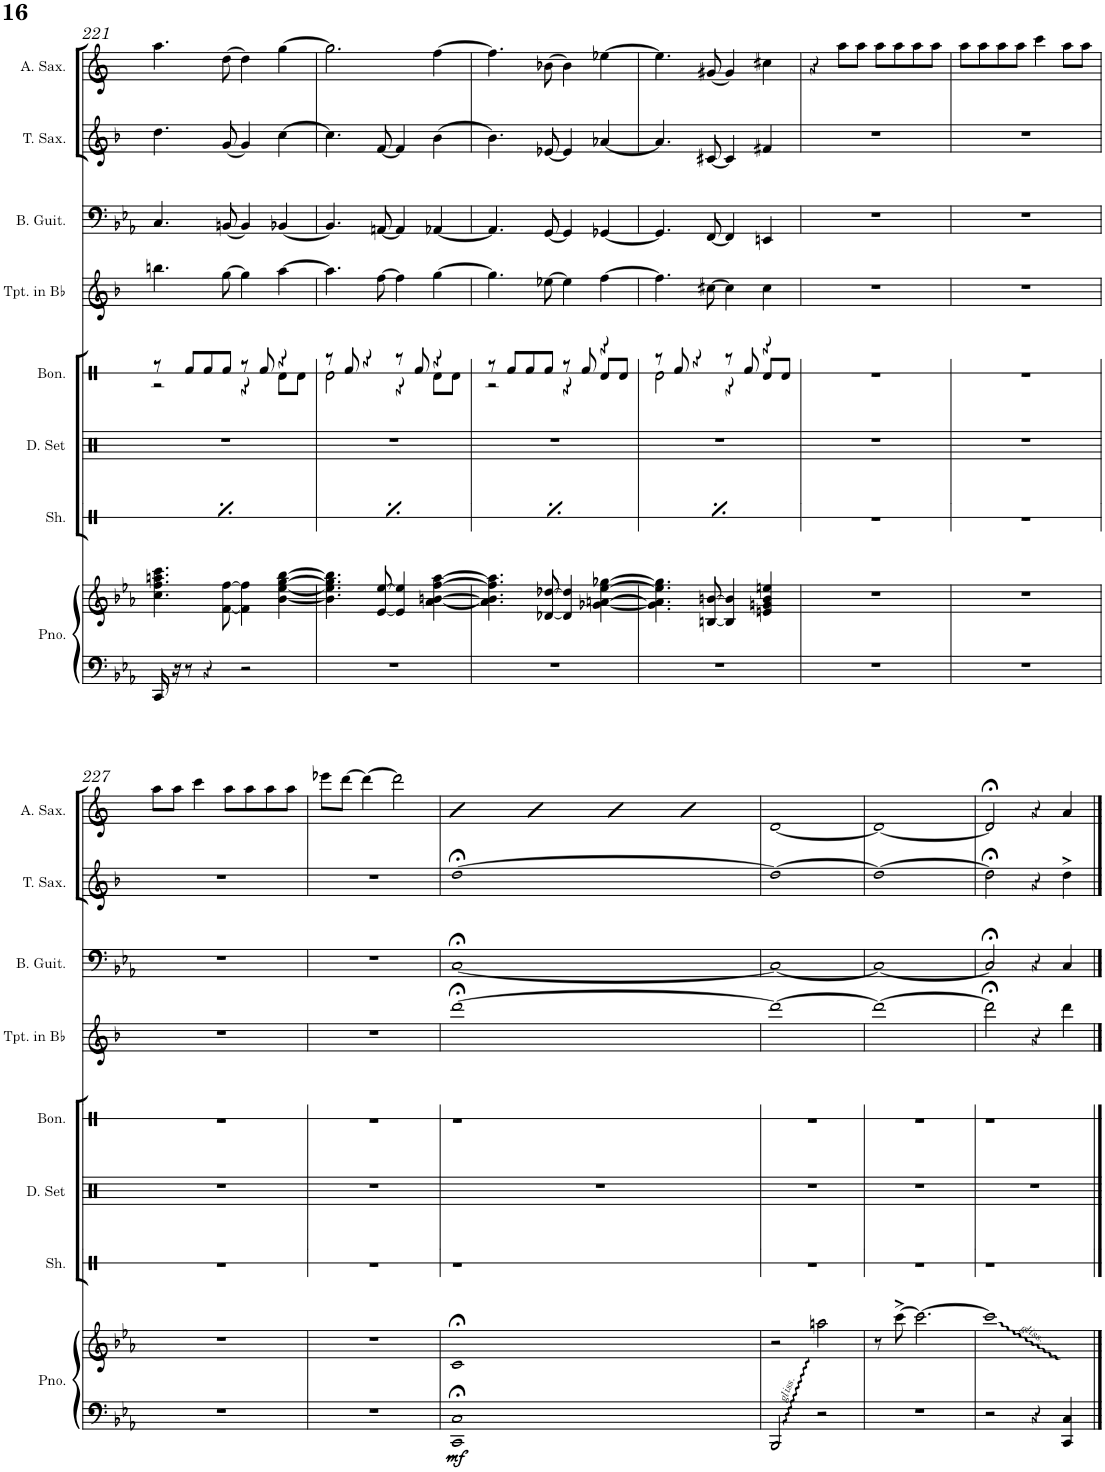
**kern	**kern	**dynam	**kern	**kern	**kern	**kern	**kern	**kern	**kern
*part8	*part8	*part8	*part7	*part6	*part5	*part4	*part3	*part2	*part1
*staff9	*staff8	*staff8/9	*staff7	*staff6	*staff5	*staff4	*staff3	*staff2	*staff1
*I"Piano	*	*	*I"Shaker	*I"Drumset	*I"Bongos	*I"Trumpet in Bb	*I"Bass Guitar	*I"Tenor Saxophone	*I"Alto Saxophone
*I'Pno.	*	*	*I'Sh.	*I'D. Set	*I'Bon.	*I'Tpt. in Bb	*I'B. Guit.	*I'T. Sax.	*I'A. Sax.
!!LO:PB:g=z
*clefF4	*clefG2	*	*clefX	*clefX	*clefX	*clefG2	*clefF4	*clefG2	*clefG2
*	*	*	*	*	*	*Trd1c2	*Trd7c12	*Trd8c14	*Trd5c9
*k[b-e-a-]	*k[b-e-a-]	*	*k[]	*k[]	*k[]	*k[b-]	*k[b-e-a-]	*k[b-]	*k[]
*M4/4	*M4/4	*	*M4/4	*M4/4	*M4/4	*M4/4	*M4/4	*M4/4	*M4/4
=221	=221	=221	=221	=221	=221	=221	=221	=221	=221
*	*	*	*	*	*^	*	*	*	*
16CC/	4.cc\ 4.ff\ 4.aan\ 4.ccc\	.	4Re/	1r	8r	2r	4.bbn\	4.C/	4.dd\	4.aa\
16r	.	.	.	.	.	.	.	.	.	.
8r	.	.	.	.	8Rf/L	.	.	.	.	.
4r	.	.	8Re/L	.	8Rf/	.	.	.	.	.
.	[8f\ [8ff\	.	8Re/J	.	8Rf/J	.	[8gg\	[8BBn/	[8g/	[8dd\
2r	4f\] 4ff\]	.	4Re/	.	8r	4r	4gg\]	4BB/]	4g/]	4dd\]
.	.	.	.	.	8Rf/	.	.	.	.	.
.	[4b-\ [4ee-\ [4gg\ [4bb-\	.	8Re/L	.	4r	8Rd\L	[4aa\	[4BB-X/	[4cc\	[4gg\
.	.	.	8Re/J	.	.	8Rd\J	.	.	.	.
=222	=222	=222	=222	=222	=222	=222	=222	=222	=222	=222
1r	4.b-\] 4.ee-\] 4.gg\] 4.bb-\]	.	4Re/	1r	8r	2Rd\	4.aa\]	4.BB-/]	4.cc\]	2.gg\]
.	.	.	.	.	8Rf/	.	.	.	.	.
.	.	.	8Re/L	.	4r	.	.	.	.	.
.	[8e-/ [8ee-/	.	8Re/J	.	.	.	[8ff\	[8AAn/	[8f/	.
.	4e-/] 4ee-/]	.	4Re/	.	8r	4r	4ff\]	4AA/]	4f/]	.
.	.	.	.	.	8Rf/	.	.	.	.	.
.	[4a-\ [4bn\ [4ff\ [4aa-\	.	8Re/L	.	4r	8Rd\L	[4gg\	[4AA-X/	[4b-\	[4ff\
.	.	.	8Re/J	.	.	8Rd\J	.	.	.	.
=223	=223	=223	=223	=223	=223	=223	=223	=223	=223	=223
1r	4.a-\] 4.b\] 4.ff\] 4.aa-\]	.	4Re/	1r	8r	2r	4.gg\]	4.AA-/]	4.b-\]	4.ff\]
.	.	.	.	.	8Rf/L	.	.	.	.	.
.	.	.	8Re/L	.	8Rf/	.	.	.	.	.
.	[8d-X/ [8dd-X/	.	8Re/J	.	8Rf/J	.	[8ee-X\	[8GG/	[8e-X/	[8b-X\
.	4d-/] 4dd-/]	.	4Re/	.	8r	4r	4ee-\]	4GG/]	4e-/]	4b-\]
.	.	.	.	.	8Rf/	.	.	.	.	.
.	[4g-X\ [4an\ [4ee-\ [4gg-X\	.	8Re/L	.	4r	8Rd/L	[4ff\	[4GG-X/	[4a-X/	[4ee-X\
.	.	.	8Re/J	.	.	8Rd/J	.	.	.	.
=224	=224	=224	=224	=224	=224	=224	=224	=224	=224	=224
1r	4.g-\] 4.a\] 4.ee-\] 4.gg-\]	.	4Re/	1r	8r	2Rd\	4.ff\]	4.GG-/]	4.a-/]	4.ee-\]
.	.	.	.	.	8Rf/	.	.	.	.	.
.	.	.	8Re/L	.	4r	.	.	.	.	.
.	[8Bn/ [8bn/	.	8Re/J	.	.	.	[8cc#X\	[8FF/	[8c#X/	[8g#X/
.	4B/] 4b/]	.	4Re/	.	8r	4r	4cc#\]	4FF/]	4c#/]	4g#/]
.	.	.	.	.	8Rf/	.	.	.	.	.
.	4en/ 4gn/ 4b/ 4een/	.	8Re/L	.	4r	8Rd/L	4cc#\	4EEn/	4f#X/	4cc#X\
.	.	.	8Re/J	.	.	8Rd/J	.	.	.	.
*	*	*	*	*	*v	*v	*	*	*	*
=225	=225	=225	=225	=225	=225	=225	=225	=225	=225
1r	1r	.	1r	1r	1r	1r	1r	1r	4r
.	.	.	.	.	.	.	.	.	8aa\L
.	.	.	.	.	.	.	.	.	8aa\J
.	.	.	.	.	.	.	.	.	8aa\L
.	.	.	.	.	.	.	.	.	8aa\
.	.	.	.	.	.	.	.	.	8aa\
.	.	.	.	.	.	.	.	.	8aa\J
=226	=226	=226	=226	=226	=226	=226	=226	=226	=226
1r	1r	.	1r	1r	1r	1r	1r	1r	8aa\L
.	.	.	.	.	.	.	.	.	8aa\
.	.	.	.	.	.	.	.	.	8aa\
.	.	.	.	.	.	.	.	.	8aa\J
.	.	.	.	.	.	.	.	.	4ccc\
.	.	.	.	.	.	.	.	.	8aa\L
.	.	.	.	.	.	.	.	.	8aa\J
!!LO:LB:g=z
=227	=227	=227	=227	=227	=227	=227	=227	=227	=227
1r	1r	.	1r	1r	1r	1r	1r	1r	8aa\L
.	.	.	.	.	.	.	.	.	8aa\J
.	.	.	.	.	.	.	.	.	4ccc\
.	.	.	.	.	.	.	.	.	8aa\L
.	.	.	.	.	.	.	.	.	8aa\
.	.	.	.	.	.	.	.	.	8aa\
.	.	.	.	.	.	.	.	.	8aa\J
=228	=228	=228	=228	=228	=228	=228	=228	=228	=228
1r	1r	.	1r	1r	1r	1r	1r	1r	8eee-X\L
.	.	.	.	.	.	.	.	.	[8ddd\J
.	.	.	.	.	.	.	.	.	4ddd\_
.	.	.	.	.	.	.	.	.	2ddd\]
=229	=229	=229	=229	=229	=229	=229	=229	=229	=229
*	*	*	*	*	*	*	*	*	*^
!	!	!LO:DY:b=2	!	!	!	!	!	!	!	!
1CC;< 1C;<	1c;<	mf	1r	1r	1r	[1ddd;<	[1C;<	[1dd;<	16.ccc!LL	4b
.	.	.	.	.	.	.	.	.	32ccc!JJk	.
*	*	*	*	*	*	*	*	*	*Xbrackettup	*
.	.	.	.	.	.	.	.	.	40aa!LLL	.
.	.	.	.	.	.	.	.	.	40eee!	.
.	.	.	.	.	.	.	.	.	40eee-X!	.
.	.	.	.	.	.	.	.	.	40ddd!	.
.	.	.	.	.	.	.	.	.	40ccc!JJJ	.
.	.	.	.	.	.	.	.	.	40aa!LLL	4b
.	.	.	.	.	.	.	.	.	40ee!	.
.	.	.	.	.	.	.	.	.	40ee-X!	.
.	.	.	.	.	.	.	.	.	40dd!	.
.	.	.	.	.	.	.	.	.	40cc!JJJ	.
.	.	.	.	.	.	.	.	.	32a!LLL	.
.	.	.	.	.	.	.	.	.	32g!	.
.	.	.	.	.	.	.	.	.	32e-X!	.
.	.	.	.	.	.	.	.	.	32d!JJJ	.
.	.	.	.	.	.	.	.	.	32a!LLL	4b
.	.	.	.	.	.	.	.	.	32e-!J	.
.	.	.	.	.	.	.	.	.	16d!JJ	.
.	.	.	.	.	.	.	.	.	32a!LLL	.
.	.	.	.	.	.	.	.	.	32e-!J	.
.	.	.	.	.	.	.	.	.	16d!JJ	.
.	.	.	.	.	.	.	.	.	32a!LLL	4b
.	.	.	.	.	.	.	.	.	32e-!J	.
.	.	.	.	.	.	.	.	.	16d!JJ	.
.	.	.	.	.	.	.	.	.	32a!LLL	.
.	.	.	.	.	.	.	.	.	32e-!J	.
.	.	.	.	.	.	.	.	.	[16d!JJ	.
*	*	*	*	*	*	*	*	*	*v	*v
=230	=230	=230	=230	=230	=230	=230	=230	=230	=230
2BBB-/	2r	.	1r	1r	1r	1ddd_	1C_	1dd_	1d_
2r	2aan\	.	.	.	.	.	.	.	.
=231	=231	=231	=231	=231	=231	=231	=231	=231	=231
*	*^	*	*	*	*	*	*	*	*
1r	8r	8ryy	.	1r	1r	1r	1ddd_	1C_	1dd_	1d_
.	[8ccc^\	[8ccc	.	.	.	.	.	.	.	.
.	2.ccc\_	2.ccc_	.	.	.	.	.	.	.	.
=232	=232	=232	=232	=232	=232	=232	=232	=232	=232	=232
2r	1ccc]	2.ccc]	.	1r	1r	1r	2ddd;<\]	2C;</]	2dd;<\]	2d;</]
4r	.	.	.	.	.	.	4r	4r	4r	4r
4CC/ 4C/	.	4c	.	.	.	.	4ddd\	4C/	4dd^\	4a/
*	*v	*v	*	*	*	*	*	*	*	*
==	==	==	==	==	==	==	==	==	==
*-	*-	*-	*-	*-	*-	*-	*-	*-	*-
